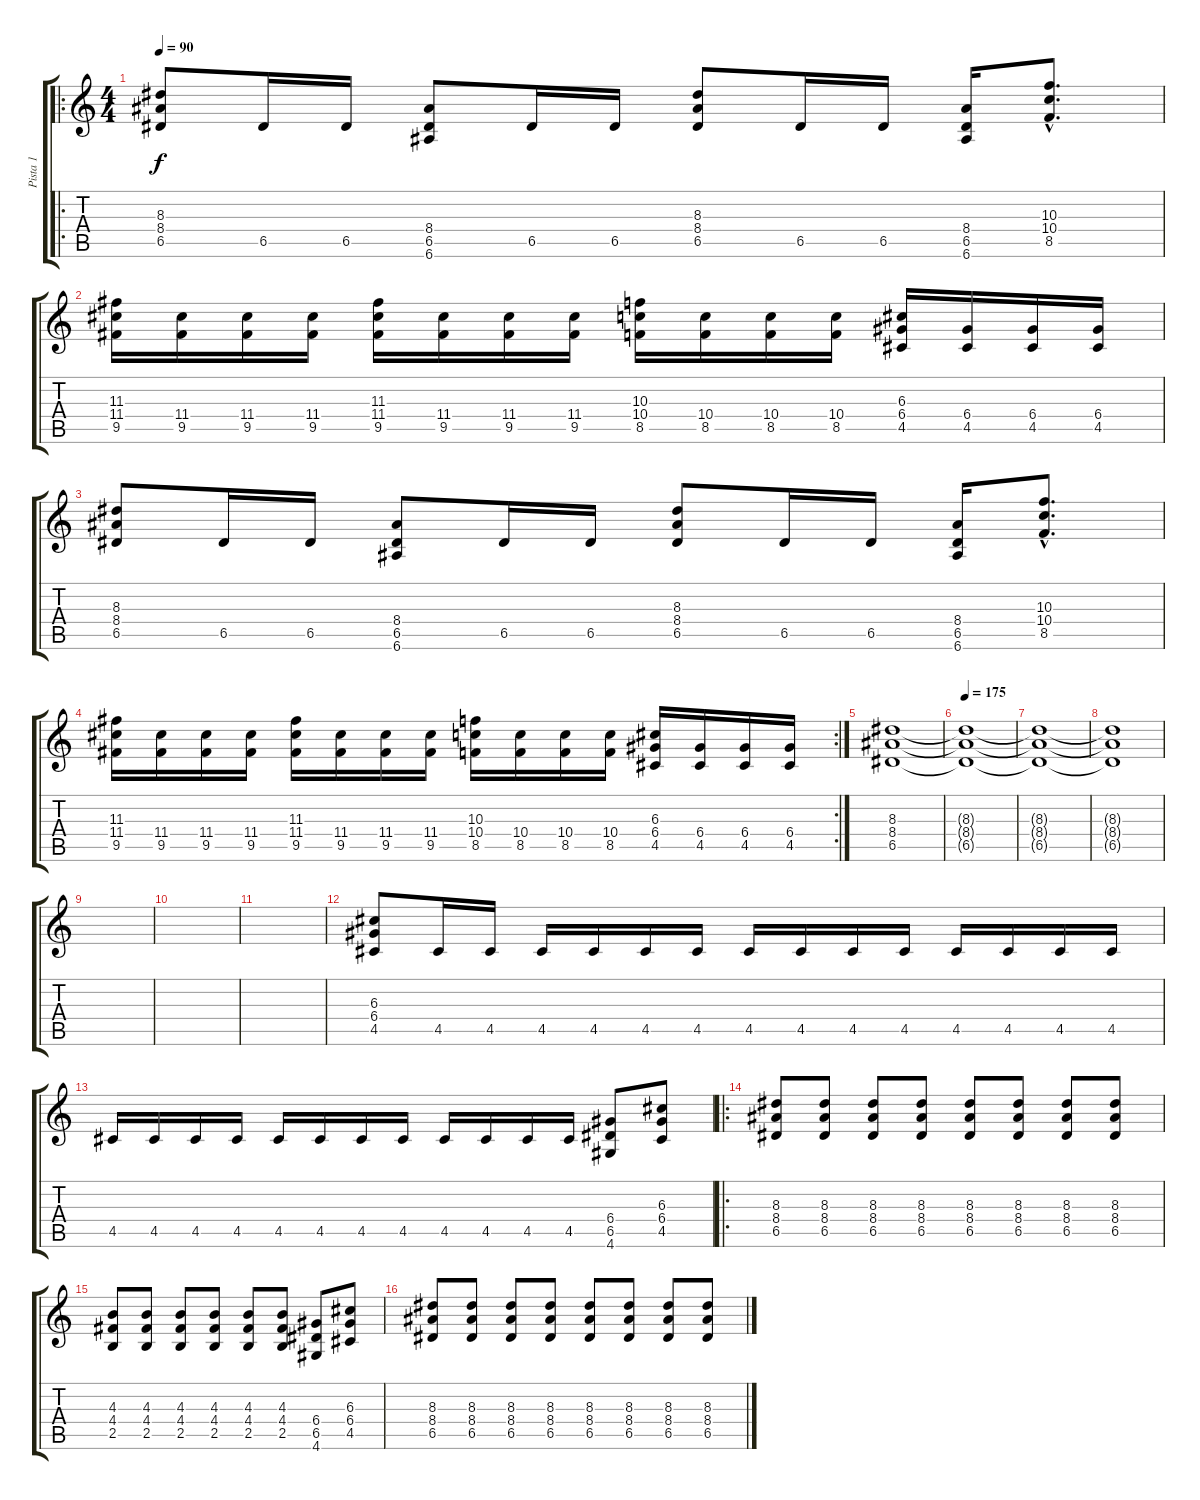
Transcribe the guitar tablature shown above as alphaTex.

\track ("Pista 1" "Pista 1") {instrument distortionguitar}
\staff {score tabs}
\tuning (E4 B3 G3 D3 A2 E2) {hide}
\ro
\ts (4 4)
\tempo 90
\clef g2
\ks c
(8.3 8.4 6.5).8{dy f instrument distortionguitar} 6.5.16 6.5.16 (8.4 6.5 6.6).8 6.5.16 6.5.16 (8.3 8.4 6.5).8 6.5.16 6.5.16 (8.4 6.5 6.6).16 (10.3{hac} 10.4{hac} 8.5{hac}).8{d} |
(11.3 11.4 9.5).16 (11.4 9.5).16 (11.4 9.5).16 (11.4 9.5).16 (11.3 11.4 9.5).16 (11.4 9.5).16 (11.4 9.5).16 (11.4 9.5).16 (10.3 10.4 8.5).16 (10.4 8.5).16 (10.4 8.5).16 (10.4 8.5).16 (6.3 6.4 4.5).16 (6.4 4.5).16 (6.4 4.5).16 (6.4 4.5).16 |
(8.3 8.4 6.5).8 6.5.16 6.5.16 (8.4 6.5 6.6).8 6.5.16 6.5.16 (8.3 8.4 6.5).8 6.5.16 6.5.16 (8.4 6.5 6.6).16 (10.3{hac} 10.4{hac} 8.5{hac}).8{d} |
\rc 2
(11.3 11.4 9.5).16 (11.4 9.5).16 (11.4 9.5).16 (11.4 9.5).16 (11.3 11.4 9.5).16 (11.4 9.5).16 (11.4 9.5).16 (11.4 9.5).16 (10.3 10.4 8.5).16 (10.4 8.5).16 (10.4 8.5).16 (10.4 8.5).16 (6.3 6.4 4.5).16 (6.4 4.5).16 (6.4 4.5).16 (6.4 4.5).16 |
(8.3 8.4 6.5).1{volume 0} |
\tempo 175
(8.3{t} 8.4{t} 6.5{t}).1 |
(8.3{t} 8.4{t} 6.5{t}).1 |
(8.3{t} 8.4{t} 6.5{t}).1 |
|
|
|
(6.3 6.4 4.5).8{volume 13} 4.5.16 4.5.16 4.5.16 4.5.16 4.5.16 4.5.16 4.5.16 4.5.16 4.5.16 4.5.16 4.5.16 4.5.16 4.5.16 4.5.16 |
4.5.16 4.5.16 4.5.16 4.5.16 4.5.16 4.5.16 4.5.16 4.5.16 4.5.16 4.5.16 4.5.16 4.5.16 (6.4 6.5 4.6).8 (6.3 6.4 4.5).8 |
\ro
(8.3 8.4 6.5).8 (8.3 8.4 6.5).8 (8.3 8.4 6.5).8 (8.3 8.4 6.5).8 (8.3 8.4 6.5).8 (8.3 8.4 6.5).8 (8.3 8.4 6.5).8 (8.3 8.4 6.5).8 |
(4.3 4.4 2.5).8 (4.3 4.4 2.5).8 (4.3 4.4 2.5).8 (4.3 4.4 2.5).8 (4.3 4.4 2.5).8 (4.3 4.4 2.5).8 (6.4 6.5 4.6).8 (6.3 6.4 4.5).8 |
(8.3 8.4 6.5).8 (8.3 8.4 6.5).8 (8.3 8.4 6.5).8 (8.3 8.4 6.5).8 (8.3 8.4 6.5).8 (8.3 8.4 6.5).8 (8.3 8.4 6.5).8 (8.3 8.4 6.5).8
